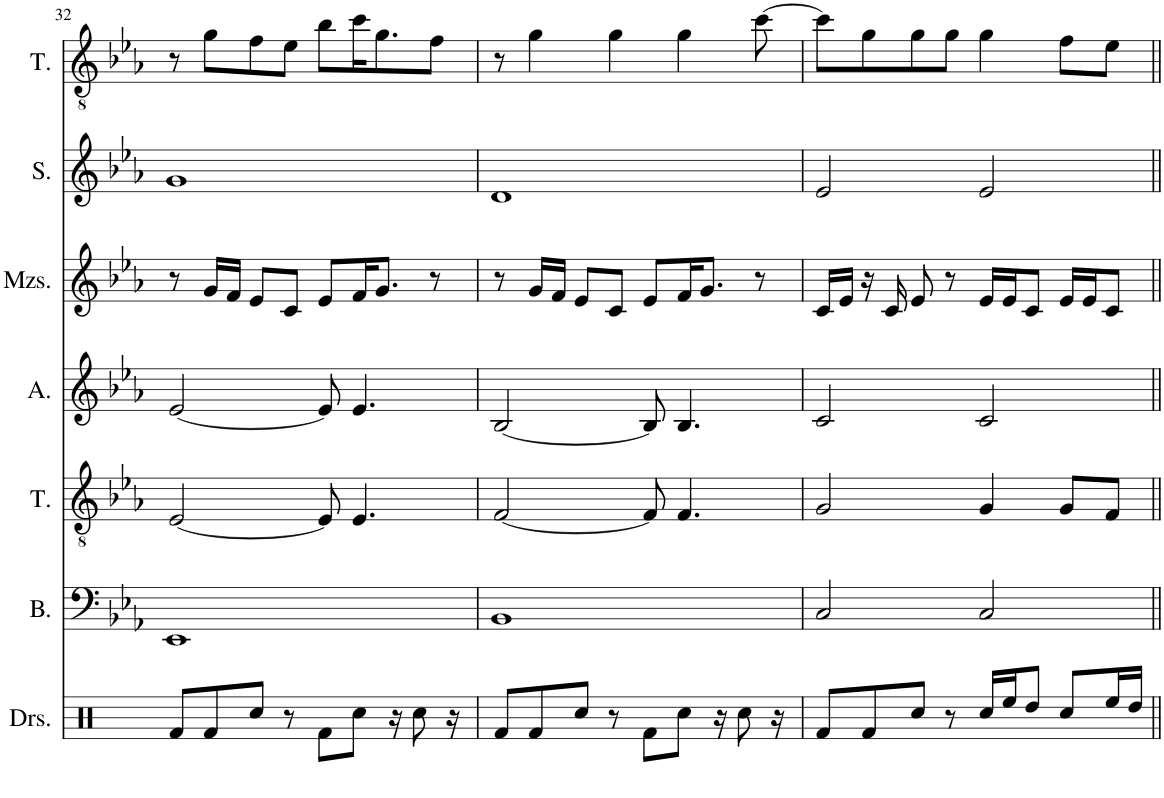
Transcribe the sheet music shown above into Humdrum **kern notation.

**kern	**kern	**kern	**kern	**kern	**kern	**kern
*part7	*part6	*part5	*part4	*part3	*part2	*part1
*staff7	*staff6	*staff5	*staff4	*staff3	*staff2	*staff1
*I"Drumset	*I"Bass	*I"Tenor	*I"Alto	*I"Mezzo-soprano	*I"Soprano	*I"Tenor
*I'Drs.	*I'B.	*I'T.	*I'A.	*I'Mzs.	*I'S.	*I'T.
!!LO:PB:g=z
*clefX	*clefF4	*clefGv2	*clefG2	*clefG2	*clefG2	*clefGv2
*k[]	*k[b-e-a-]	*k[b-e-a-]	*k[b-e-a-]	*k[b-e-a-]	*k[b-e-a-]	*k[b-e-a-]
*M4/4	*M4/4	*M4/4	*M4/4	*M4/4	*M4/4	*M4/4
=32	=32	=32	=32	=32	=32	=32
8Rf/L	1EE-	[2E-/	[2e-/	8r	1g	8r
8Rf/	.	.	.	16g/LL	.	8g\L
.	.	.	.	16f/JJ	.	.
8Rcc/J	.	.	.	8e-/L	.	8f\
8r	.	.	.	8c/J	.	8e-\J
8Rf\L	.	8E-/]	8e-/]	8e-/L	.	8b-\L
8Rcc\J	.	4.E-/	4.e-/	16f/K	.	16cc\K
.	.	.	.	8.g/J	.	8.g\
16r	.	.	.	.	.	.
8Rcc\	.	.	.	.	.	.
.	.	.	.	8r	.	8f\J
16r	.	.	.	.	.	.
=33	=33	=33	=33	=33	=33	=33
8Rf/L	1BB-	[2F/	[2B-/	8r	1d	8r
8Rf/	.	.	.	16g/LL	.	4g\
.	.	.	.	16f/JJ	.	.
8Rcc/J	.	.	.	8e-/L	.	.
8r	.	.	.	8c/J	.	4g\
8Rf\L	.	8F/]	8B-/]	8e-/L	.	.
8Rcc\J	.	4.F/	4.B-/	16f/K	.	4g\
.	.	.	.	8.g/J	.	.
16r	.	.	.	.	.	.
8Rcc\	.	.	.	.	.	.
.	.	.	.	8r	.	[8cc\
16r	.	.	.	.	.	.
=34	=34	=34	=34	=34	=34	=34
8Rf/L	2C/	2G/	2c/	16c/LL	2e-/	8cc\L]
.	.	.	.	16e-/JJ	.	.
8Rf/	.	.	.	16r	.	8g\
.	.	.	.	16c/	.	.
8Rcc/J	.	.	.	8e-/	.	8g\
8r	.	.	.	8r	.	8g\J
16Rcc/LL	2C/	4G/	2c/	16e-/LL	2e-/	4g\
16Ree/J	.	.	.	16e-/J	.	.
8Rdd/J	.	.	.	8c/J	.	.
8Rcc/L	.	8G/L	.	16e-/LL	.	8f\L
.	.	.	.	16e-/J	.	.
16Ree/L	.	8F/J	.	8c/J	.	8e-\J
16Rdd/JJ	.	.	.	.	.	.
=||	=||	=||	=||	=||	=||	=||
*-	*-	*-	*-	*-	*-	*-
